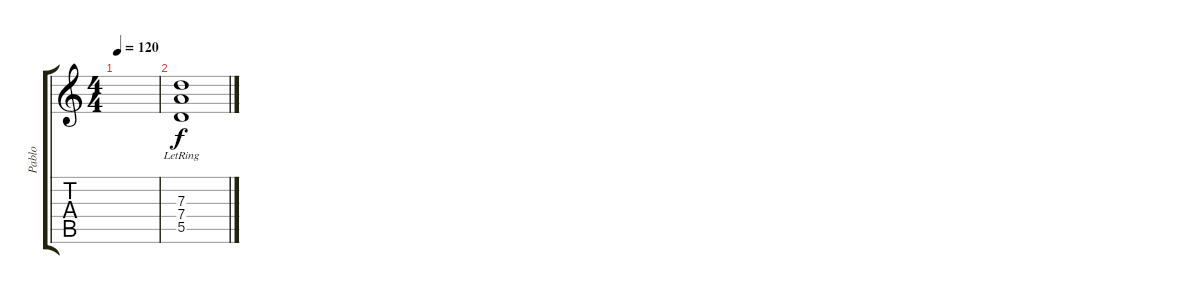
\track ("Pablo" "Pablo") {instrument electricguitarclean}
\staff {score tabs}
\tuning (E4 B3 G3 D3 A2 E2) {hide}
\ts (4 4)
\tempo 120
\clef g2
\ks c
|
(7.3{lr} 7.4 5.5).1
